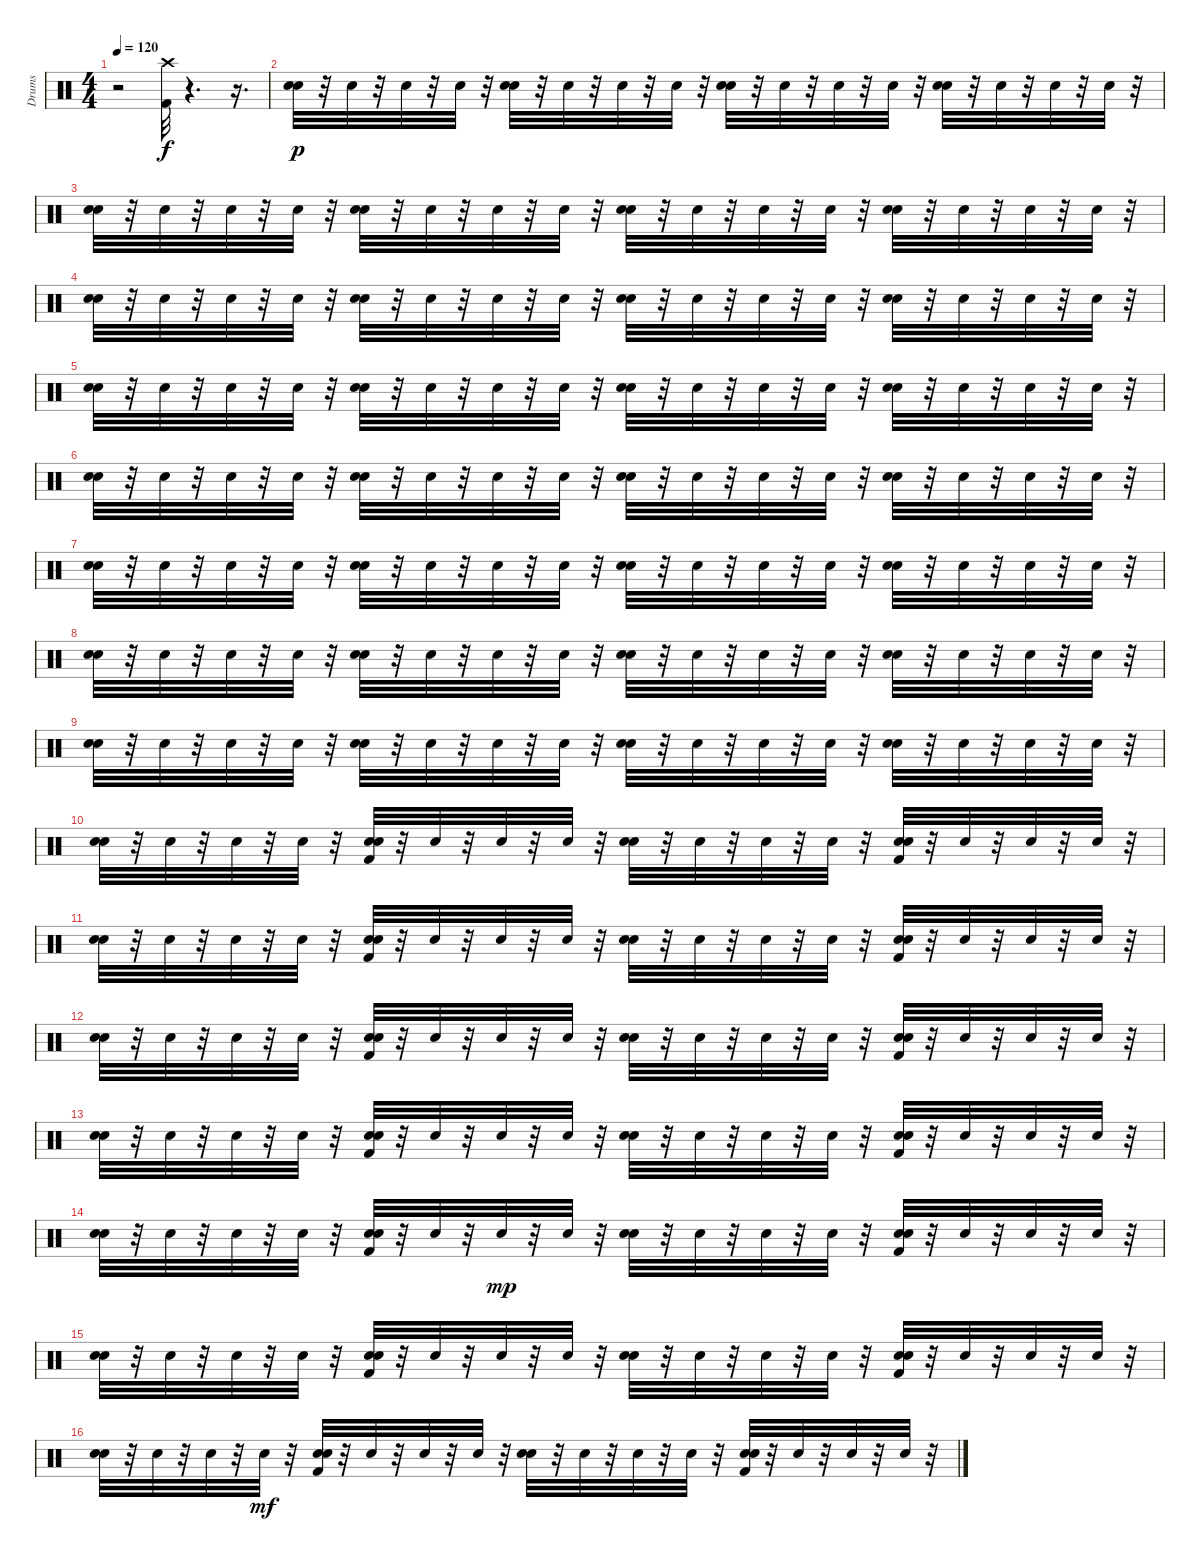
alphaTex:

\track ("Drums" "Drums") {instrument percussion}
\staff {score}
\articulation defaults
\ts (4 4)
\tempo 120
\clef neutral
\ks c
r.2{dy f} ("Crash high (hit)" "Kick (hit) 2").32 r.4{d} r.16{d} |
("Electric Snare (hit)" "Snare (hit) 2").32{dy p} r.32 "Snare (hit) 2".32 r.32 "Snare (hit) 2".32 r.32 "Snare (hit) 2".32 r.32 ("Snare (hit) 2" "Electric Snare (hit)").32 r.32 "Snare (hit) 2".32 r.32 "Snare (hit) 2".32 r.32 "Snare (hit) 2".32 r.32 ("Electric Snare (hit)" "Snare (hit) 2").32 r.32 "Snare (hit) 2".32 r.32 "Snare (hit) 2".32 r.32 "Snare (hit) 2".32 r.32 ("Snare (hit) 2" "Electric Snare (hit)").32 r.32 "Snare (hit) 2".32 r.32 "Snare (hit) 2".32 r.32 "Snare (hit) 2".32 r.32 |
("Electric Snare (hit)" "Snare (hit) 2").32 r.32 "Snare (hit) 2".32 r.32 "Snare (hit) 2".32 r.32 "Snare (hit) 2".32 r.32 ("Snare (hit) 2" "Electric Snare (hit)").32 r.32 "Snare (hit) 2".32 r.32 "Snare (hit) 2".32 r.32 "Snare (hit) 2".32 r.32 ("Electric Snare (hit)" "Snare (hit) 2").32 r.32 "Snare (hit) 2".32 r.32 "Snare (hit) 2".32 r.32 "Snare (hit) 2".32 r.32 ("Snare (hit) 2" "Electric Snare (hit)").32 r.32 "Snare (hit) 2".32 r.32 "Snare (hit) 2".32 r.32 "Snare (hit) 2".32 r.32 |
("Electric Snare (hit)" "Snare (hit) 2").32 r.32 "Snare (hit) 2".32 r.32 "Snare (hit) 2".32 r.32 "Snare (hit) 2".32 r.32 ("Snare (hit) 2" "Electric Snare (hit)").32 r.32 "Snare (hit) 2".32 r.32 "Snare (hit) 2".32 r.32 "Snare (hit) 2".32 r.32 ("Electric Snare (hit)" "Snare (hit) 2").32 r.32 "Snare (hit) 2".32 r.32 "Snare (hit) 2".32 r.32 "Snare (hit) 2".32 r.32 ("Snare (hit) 2" "Electric Snare (hit)").32 r.32 "Snare (hit) 2".32 r.32 "Snare (hit) 2".32 r.32 "Snare (hit) 2".32 r.32 |
("Electric Snare (hit)" "Snare (hit) 2").32 r.32 "Snare (hit) 2".32 r.32 "Snare (hit) 2".32 r.32 "Snare (hit) 2".32 r.32 ("Snare (hit) 2" "Electric Snare (hit)").32 r.32 "Snare (hit) 2".32 r.32 "Snare (hit) 2".32 r.32 "Snare (hit) 2".32 r.32 ("Electric Snare (hit)" "Snare (hit) 2").32 r.32 "Snare (hit) 2".32 r.32 "Snare (hit) 2".32 r.32 "Snare (hit) 2".32 r.32 ("Snare (hit) 2" "Electric Snare (hit)").32 r.32 "Snare (hit) 2".32 r.32 "Snare (hit) 2".32 r.32 "Snare (hit) 2".32 r.32 |
("Electric Snare (hit)" "Snare (hit) 2").32 r.32 "Snare (hit) 2".32 r.32 "Snare (hit) 2".32 r.32 "Snare (hit) 2".32 r.32 ("Snare (hit) 2" "Electric Snare (hit)").32 r.32 "Snare (hit) 2".32 r.32 "Snare (hit) 2".32 r.32 "Snare (hit) 2".32 r.32 ("Electric Snare (hit)" "Snare (hit) 2").32 r.32 "Snare (hit) 2".32 r.32 "Snare (hit) 2".32 r.32 "Snare (hit) 2".32 r.32 ("Snare (hit) 2" "Electric Snare (hit)").32 r.32 "Snare (hit) 2".32 r.32 "Snare (hit) 2".32 r.32 "Snare (hit) 2".32 r.32 |
("Electric Snare (hit)" "Snare (hit) 2").32 r.32 "Snare (hit) 2".32 r.32 "Snare (hit) 2".32 r.32 "Snare (hit) 2".32 r.32 ("Snare (hit) 2" "Electric Snare (hit)").32 r.32 "Snare (hit) 2".32 r.32 "Snare (hit) 2".32 r.32 "Snare (hit) 2".32 r.32 ("Electric Snare (hit)" "Snare (hit) 2").32 r.32 "Snare (hit) 2".32 r.32 "Snare (hit) 2".32 r.32 "Snare (hit) 2".32 r.32 ("Snare (hit) 2" "Electric Snare (hit)").32 r.32 "Snare (hit) 2".32 r.32 "Snare (hit) 2".32 r.32 "Snare (hit) 2".32 r.32 |
("Electric Snare (hit)" "Snare (hit) 2").32 r.32 "Snare (hit) 2".32 r.32 "Snare (hit) 2".32 r.32 "Snare (hit) 2".32 r.32 ("Snare (hit) 2" "Electric Snare (hit)").32 r.32 "Snare (hit) 2".32 r.32 "Snare (hit) 2".32 r.32 "Snare (hit) 2".32 r.32 ("Electric Snare (hit)" "Snare (hit) 2").32 r.32 "Snare (hit) 2".32 r.32 "Snare (hit) 2".32 r.32 "Snare (hit) 2".32 r.32 ("Snare (hit) 2" "Electric Snare (hit)").32 r.32 "Snare (hit) 2".32 r.32 "Snare (hit) 2".32 r.32 "Snare (hit) 2".32 r.32 |
("Electric Snare (hit)" "Snare (hit) 2").32 r.32 "Snare (hit) 2".32 r.32 "Snare (hit) 2".32 r.32 "Snare (hit) 2".32 r.32 ("Snare (hit) 2" "Electric Snare (hit)").32 r.32 "Snare (hit) 2".32 r.32 "Snare (hit) 2".32 r.32 "Snare (hit) 2".32 r.32 ("Electric Snare (hit)" "Snare (hit) 2").32 r.32 "Snare (hit) 2".32 r.32 "Snare (hit) 2".32 r.32 "Snare (hit) 2".32 r.32 ("Snare (hit) 2" "Electric Snare (hit)").32 r.32 "Snare (hit) 2".32 r.32 "Snare (hit) 2".32 r.32 "Snare (hit) 2".32 r.32 |
("Electric Snare (hit)" "Snare (hit) 2").32 r.32 "Snare (hit) 2".32 r.32 "Snare (hit) 2".32 r.32 "Snare (hit) 2".32 r.32 ("Kick (hit) 2" "Snare (hit) 2" "Electric Snare (hit)").32 r.32 "Snare (hit) 2".32 r.32 "Snare (hit) 2".32 r.32 "Snare (hit) 2".32 r.32 ("Electric Snare (hit)" "Snare (hit) 2").32 r.32 "Snare (hit) 2".32 r.32 "Snare (hit) 2".32 r.32 "Snare (hit) 2".32 r.32 ("Kick (hit) 2" "Snare (hit) 2" "Electric Snare (hit)").32 r.32 "Snare (hit) 2".32 r.32 "Snare (hit) 2".32 r.32 "Snare (hit) 2".32 r.32 |
("Electric Snare (hit)" "Snare (hit) 2").32 r.32 "Snare (hit) 2".32 r.32 "Snare (hit) 2".32 r.32 "Snare (hit) 2".32 r.32 ("Kick (hit) 2" "Snare (hit) 2" "Electric Snare (hit)").32 r.32 "Snare (hit) 2".32 r.32 "Snare (hit) 2".32 r.32 "Snare (hit) 2".32 r.32 ("Electric Snare (hit)" "Snare (hit) 2").32 r.32 "Snare (hit) 2".32 r.32 "Snare (hit) 2".32 r.32 "Snare (hit) 2".32 r.32 ("Snare (hit) 2" "Electric Snare (hit)" "Kick (hit) 2").32 r.32 "Snare (hit) 2".32 r.32 "Snare (hit) 2".32 r.32 "Snare (hit) 2".32 r.32 |
("Electric Snare (hit)" "Snare (hit) 2").32 r.32 "Snare (hit) 2".32 r.32 "Snare (hit) 2".32 r.32 "Snare (hit) 2".32 r.32 ("Kick (hit) 2" "Snare (hit) 2" "Electric Snare (hit)").32 r.32 "Snare (hit) 2".32 r.32 "Snare (hit) 2".32 r.32 "Snare (hit) 2".32 r.32 ("Electric Snare (hit)" "Snare (hit) 2").32 r.32 "Snare (hit) 2".32 r.32 "Snare (hit) 2".32 r.32 "Snare (hit) 2".32 r.32 ("Kick (hit) 2" "Snare (hit) 2" "Electric Snare (hit)").32 r.32 "Snare (hit) 2".32 r.32 "Snare (hit) 2".32 r.32 "Snare (hit) 2".32 r.32 |
("Electric Snare (hit)" "Snare (hit) 2").32 r.32 "Snare (hit) 2".32 r.32 "Snare (hit) 2".32 r.32 "Snare (hit) 2".32 r.32 ("Kick (hit) 2" "Snare (hit) 2" "Electric Snare (hit)").32 r.32 "Snare (hit) 2".32 r.32 "Snare (hit) 2".32 r.32 "Snare (hit) 2".32 r.32 ("Electric Snare (hit)" "Snare (hit) 2").32 r.32 "Snare (hit) 2".32 r.32 "Snare (hit) 2".32 r.32 "Snare (hit) 2".32 r.32 ("Kick (hit) 2" "Snare (hit) 2" "Electric Snare (hit)").32 r.32 "Snare (hit) 2".32 r.32 "Snare (hit) 2".32 r.32 "Snare (hit) 2".32 r.32 |
("Electric Snare (hit)" "Snare (hit) 2").32 r.32 "Snare (hit) 2".32 r.32 "Snare (hit) 2".32 r.32 "Snare (hit) 2".32 r.32 ("Kick (hit) 2" "Snare (hit) 2" "Electric Snare (hit)").32 r.32 "Snare (hit) 2".32 r.32 "Snare (hit) 2".32{dy mp} r.32 "Snare (hit) 2".32 r.32 ("Electric Snare (hit)" "Snare (hit) 2").32 r.32 "Snare (hit) 2".32 r.32 "Snare (hit) 2".32 r.32 "Snare (hit) 2".32 r.32 ("Kick (hit) 2" "Snare (hit) 2" "Electric Snare (hit)").32 r.32 "Snare (hit) 2".32 r.32 "Snare (hit) 2".32 r.32 "Snare (hit) 2".32 r.32 |
("Electric Snare (hit)" "Snare (hit) 2").32 r.32 "Snare (hit) 2".32 r.32 "Snare (hit) 2".32 r.32 "Snare (hit) 2".32 r.32 ("Kick (hit) 2" "Snare (hit) 2" "Electric Snare (hit)").32 r.32 "Snare (hit) 2".32 r.32 "Snare (hit) 2".32 r.32 "Snare (hit) 2".32 r.32 ("Electric Snare (hit)" "Snare (hit) 2").32 r.32 "Snare (hit) 2".32 r.32 "Snare (hit) 2".32 r.32 "Snare (hit) 2".32 r.32 ("Kick (hit) 2" "Snare (hit) 2" "Electric Snare (hit)").32 r.32 "Snare (hit) 2".32 r.32 "Snare (hit) 2".32 r.32 "Snare (hit) 2".32 r.32 |
("Electric Snare (hit)" "Snare (hit) 2").32 r.32 "Snare (hit) 2".32 r.32 "Snare (hit) 2".32 r.32 "Snare (hit) 2".32{dy mf} r.32 ("Kick (hit) 2" "Snare (hit) 2" "Electric Snare (hit)").32 r.32 "Snare (hit) 2".32 r.32 "Snare (hit) 2".32 r.32 "Snare (hit) 2".32 r.32 ("Electric Snare (hit)" "Snare (hit) 2").32 r.32 "Snare (hit) 2".32 r.32 "Snare (hit) 2".32 r.32 "Snare (hit) 2".32 r.32 ("Kick (hit) 2" "Snare (hit) 2" "Electric Snare (hit)").32 r.32 "Snare (hit) 2".32 r.32 "Snare (hit) 2".32 r.32 "Snare (hit) 2".32 r.32
